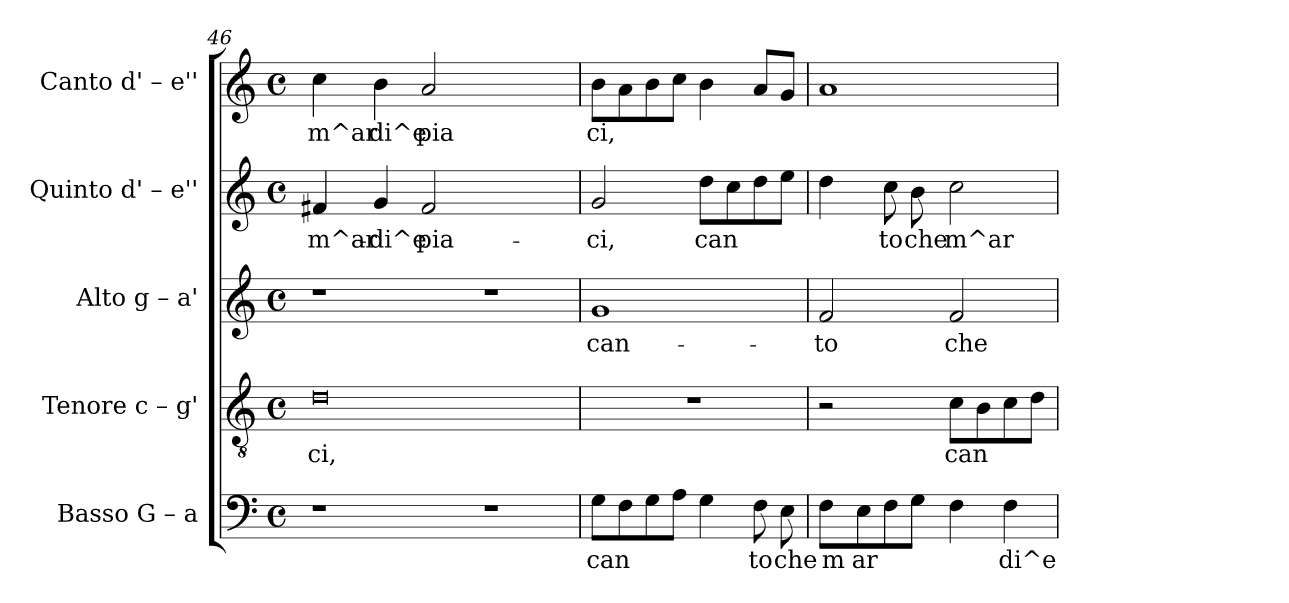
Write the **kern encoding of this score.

**kern	**text	**kern	**text	**kern	**text	**kern	**text	**kern	**text
*part5	*part5	*part4	*part4	*part3	*part3	*part2	*part2	*part1	*part1
*staff5	*staff5	*staff4	*staff4	*staff3	*staff3	*staff2	*staff2	*staff1	*staff1
*I"Basso  G – a	*	*I"Tenore  c – g'	*	*I"Alto  g – a'	*	*I"Quinto  d' – e''	*	*I"Canto  d' – e''	*
*clefF4	*	*clefGv2	*	*clefG2	*	*clefG2	*	*clefG2	*
*k[]	*	*k[]	*	*k[]	*	*k[]	*	*k[]	*
*C:	*	*C:	*	*C:	*	*C:	*	*C:	*
*M4/4	*	*M4/4	*	*M4/4	*	*M4/4	*	*M4/4	*
*met(c)	*	*met(c)	*	*met(c)	*	*met(c)	*	*met(c)	*
=46	=46	=46	=46	=46	=46	=46	=46	=46	=46
!	!	!	!LO:LY:b:rj	!	!	!	!LO:LY:b:rj	!	!LO:LY:b:cj
1r	.	0d	ci,	1r	.	4f#X/	m^ar-	4cc\	m^ar
!	!	!	!	!	!	!	!LO:LY:b:rj	!	!LO:LY:b:cj
.	.	.	.	.	.	4g/	-di^e	4b\	di^e
!	!	!	!	!	!	!	!LO:LY:b:rj	!	!LO:LY:b:cj
.	.	.	.	.	.	2f#/	pia-	2a/	pia
1r	.	.	.	1r	.	1ryy	.	1ryy	.
=47	=47	=47	=47	=47	=47	=47	=47	=47	=47
!	!LO:LY:b:rj	!	!	!	!LO:LY:b:rj	!	!LO:LY:b:rj	!	!LO:LY:b:cj
8G\L	can-	1r	.	1g	can-	2g/	-ci,	8b\L	ci,
!	!LO:LY:b:rj	!	!	!	!	!	!	!	!LO:LY:b:cj
8F\	--	.	.	.	.	.	.	8a\	.
!	!LO:LY:b:rj	!	!	!	!	!	!	!	!LO:LY:b:cj
8G\	--	.	.	.	.	.	.	8b\	.
!	!LO:LY:b:rj	!	!	!	!	!	!	!	!LO:LY:b:cj
8A\J	--	.	.	.	.	.	.	8cc\J	.
!	!LO:LY:b:rj	!	!	!	!	!	!LO:LY:b:rj	!	!LO:LY:b:cj
4G\	--	.	.	.	.	8dd\L	can-	4b\	.
!	!	!	!	!	!	!	!LO:LY:b:rj	!	!
.	.	.	.	.	.	8cc\	--	.	.
!	!LO:LY:b:rj	!	!	!	!	!	!LO:LY:b:rj	!	!LO:LY:b:cj
8F\	-to	.	.	.	.	8dd\	--	8a/L	.
!	!LO:LY:b:rj	!	!	!	!	!	!LO:LY:b:rj	!	!LO:LY:b:cj
8E\	che	.	.	.	.	8ee\J	--	8g/J	.
!!LO:PB:g=z
=48	=48	=48	=48	=48	=48	=48	=48	=48	=48
!	!LO:LY:b:rj	!	!	!	!LO:LY:b:rj	!	!LO:LY:b:rj	!	!LO:LY:b:cj
8F\L	m	2r	.	2f/	-to	4dd\	--	1a	.
!	!LO:LY:b:rj	!	!	!	!	!	!	!	!
8E\	ar	.	.	.	.	.	.	.	.
!	!LO:LY:b:rj	!	!	!	!	!	!LO:LY:b:rj	!	!
8F\	.	.	.	.	.	8cc\	-to	.	.
!	!LO:LY:b:rj	!	!	!	!	!	!LO:LY:b:rj	!	!
8G\J	.	.	.	.	.	8b\	che	.	.
!	!LO:LY:b:rj	!	!LO:LY:b:rj	!	!LO:LY:b:rj	!	!LO:LY:b:rj	!	!
4F\	.	8c\L	can	2f/	che	2cc\	m^ar	.	.
!	!	!	!LO:LY:b:rj	!	!	!	!	!	!
.	.	8B\	.	.	.	.	.	.	.
!	!LO:LY:b:rj	!	!LO:LY:b:rj	!	!	!	!	!	!
4F\	di^e	8c\	.	.	.	.	.	.	.
!	!	!	!LO:LY:b:rj	!	!	!	!	!	!
.	.	8d\J	.	.	.	.	.	.	.
=	=	=	=	=	=	=	=	=	=
*-	*-	*-	*-	*-	*-	*-	*-	*-	*-
